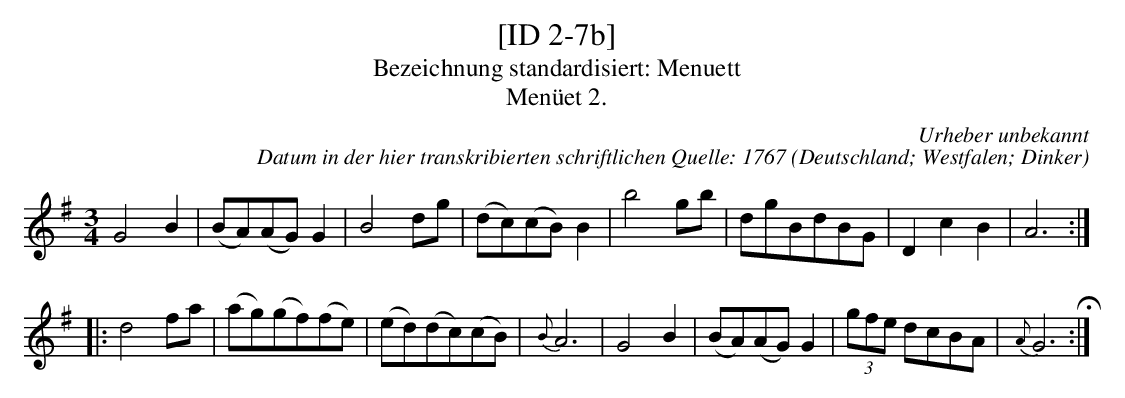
X:1
T:[ID 2-7b]
T:Bezeichnung standardisiert: Menuett
T:Men\"uet 2.
C:Urheber unbekannt
C:Datum in der hier transkribierten schriftlichen Quelle: 1767
O:Deutschland; Westfalen; Dinker
L:1/8
M:3/4
K:G
G4B2 | (BA)(AG)G2 | B4dg | (dc)(cB)B2 | b4gb | dgBdBG | D2c2B2 | A6 ::
d4fa | (ag)(gf)(fe) | (ed)(dc)(cB) | {B}A6 | G4B2 | (BA)(AG)G2 | (3gfe dcBA | {A}G6 H:|
